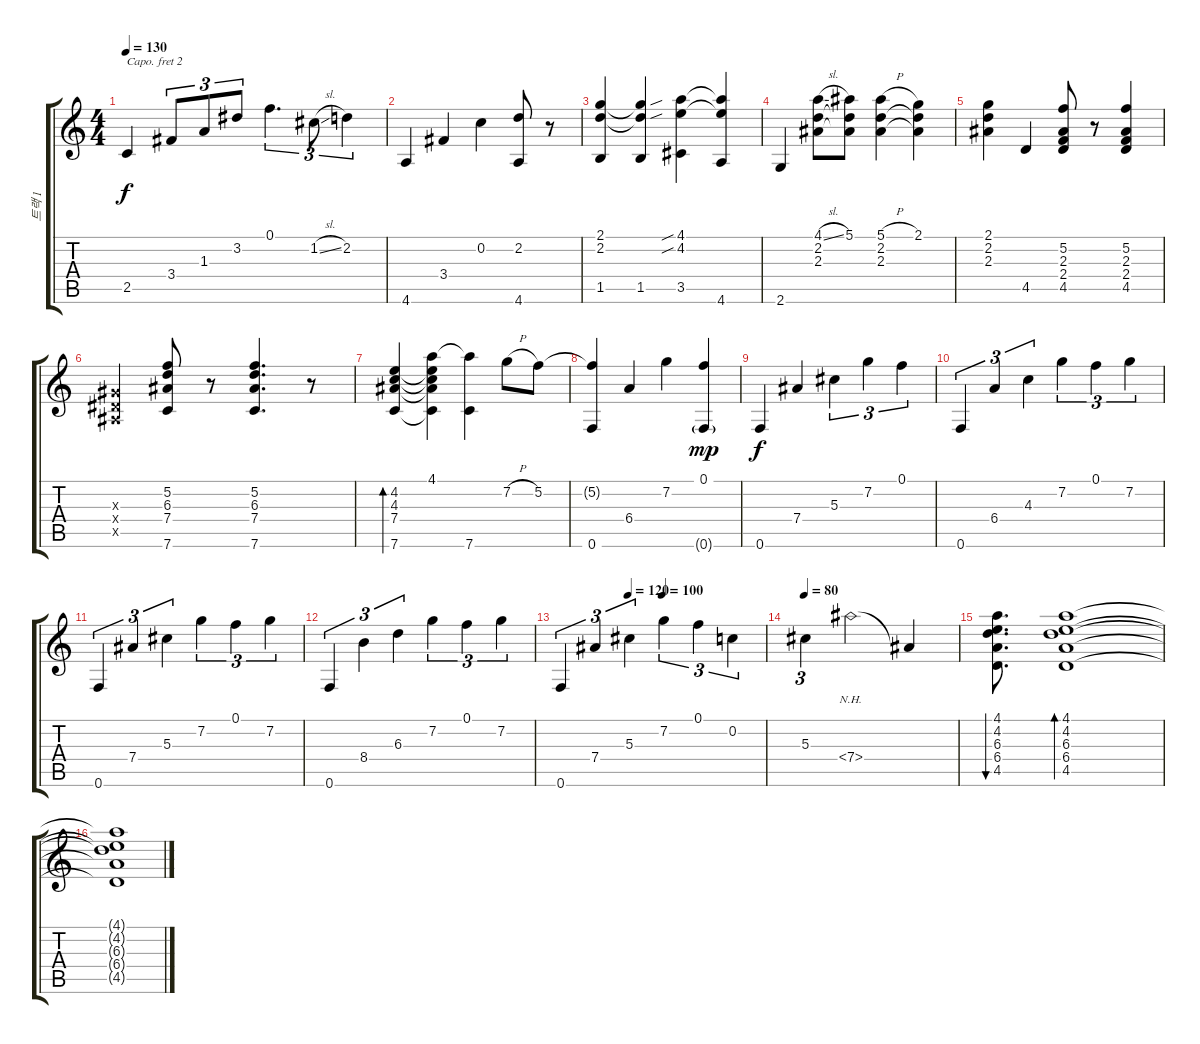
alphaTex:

\track ("트랙 1" "트랙 1") {instrument acousticguitarsteel}
\staff {score tabs}
\capo 2
\tuning (Eb4 Bb3 Gb3 Db3 Ab2 Eb2) {hide}
\ts (4 4)
\tempo 130
\clef g2
\ks c
2.5.4{dy f} 3.4.8{tu (3 2)} 1.3.8{tu (3 2)} 3.2.8{tu (3 2)} 0.1.4{d tu (3 2)} 1.2{sl}.8{tu (3 2)} 2.2.4{tu (3 2)} |
4.6.4 3.4.4 0.2.4 (2.2 4.6).8 r.8 |
(2.1 2.2 1.5).4 (2.1{t} 2.2{t} 1.5).4 (4.1{sib} 4.2{sib} 3.5).4 (4.1{t} 4.2{t} 4.6).4 |
2.6.4 (4.1{sl} 2.2 2.3).8 (5.1 2.2{t} 2.3{t}).8 (5.1{h} 2.2 2.3).4 (2.1 2.2{t} 2.3{t}).4 |
(2.1 2.2 2.3).4 4.5.4 (5.2 2.3 2.4 4.5).8 r.8 (5.2 2.3 2.4 4.5).4 |
(0.3{x} 0.4{x} 0.5{x}).4 (5.2 6.3 7.4 7.6).8 r.8 (5.2 6.3 7.4 7.6).4{d} r.8 |
(4.2 4.3 7.4 7.6).4{bd 480} (4.1 4.2{t} 4.3{t} 7.4{t} 7.6{t}).4 (4.1{t} 7.6).4 7.2{h}.8 5.2.8 |
(5.2{t} 0.6).4 6.4.4 7.2.4 (0.1 0.6{g}).4{dy mp} |
0.6.4{dy f} 7.4.4 5.3.4{tu (3 2)} 7.2.4{tu (3 2)} 0.1.4{tu (3 2)} |
0.6.4{tu (3 2)} 6.4.4{tu (3 2)} 4.3.4{tu (3 2)} 7.2.4{tu (3 2)} 0.1.4{tu (3 2)} 7.2.4{tu (3 2)} |
0.6.4{tu (3 2)} 7.4.4{tu (3 2)} 5.3.4{tu (3 2)} 7.2.4{tu (3 2)} 0.1.4{tu (3 2)} 7.2.4{tu (3 2)} |
0.6.4{tu (3 2)} 8.4.4{tu (3 2)} 6.3.4{tu (3 2)} 7.2.4{tu (3 2)} 0.1.4{tu (3 2)} 7.2.4{tu (3 2)} |
\tempo (120 0.3333333333333333)
\tempo (100 0.5)
0.6.4{tu (3 2)} 7.4.4{tu (3 2)} 5.3.4{tu (3 2)} 7.2.4{tu (3 2)} 0.1.4{tu (3 2)} 0.2.4{tu (3 2)} |
\tempo 80
5.3.4{tu (3 2)} 7.4{nh}.2 7.4{t}.4 |
(4.1 4.2 6.3 6.4 4.5).8{d bu 480} (4.1 4.2 6.3 6.4 4.5).1{bd 480} |
(4.1{t} 4.2{t} 6.3{t} 6.4{t} 4.5{t}).1
